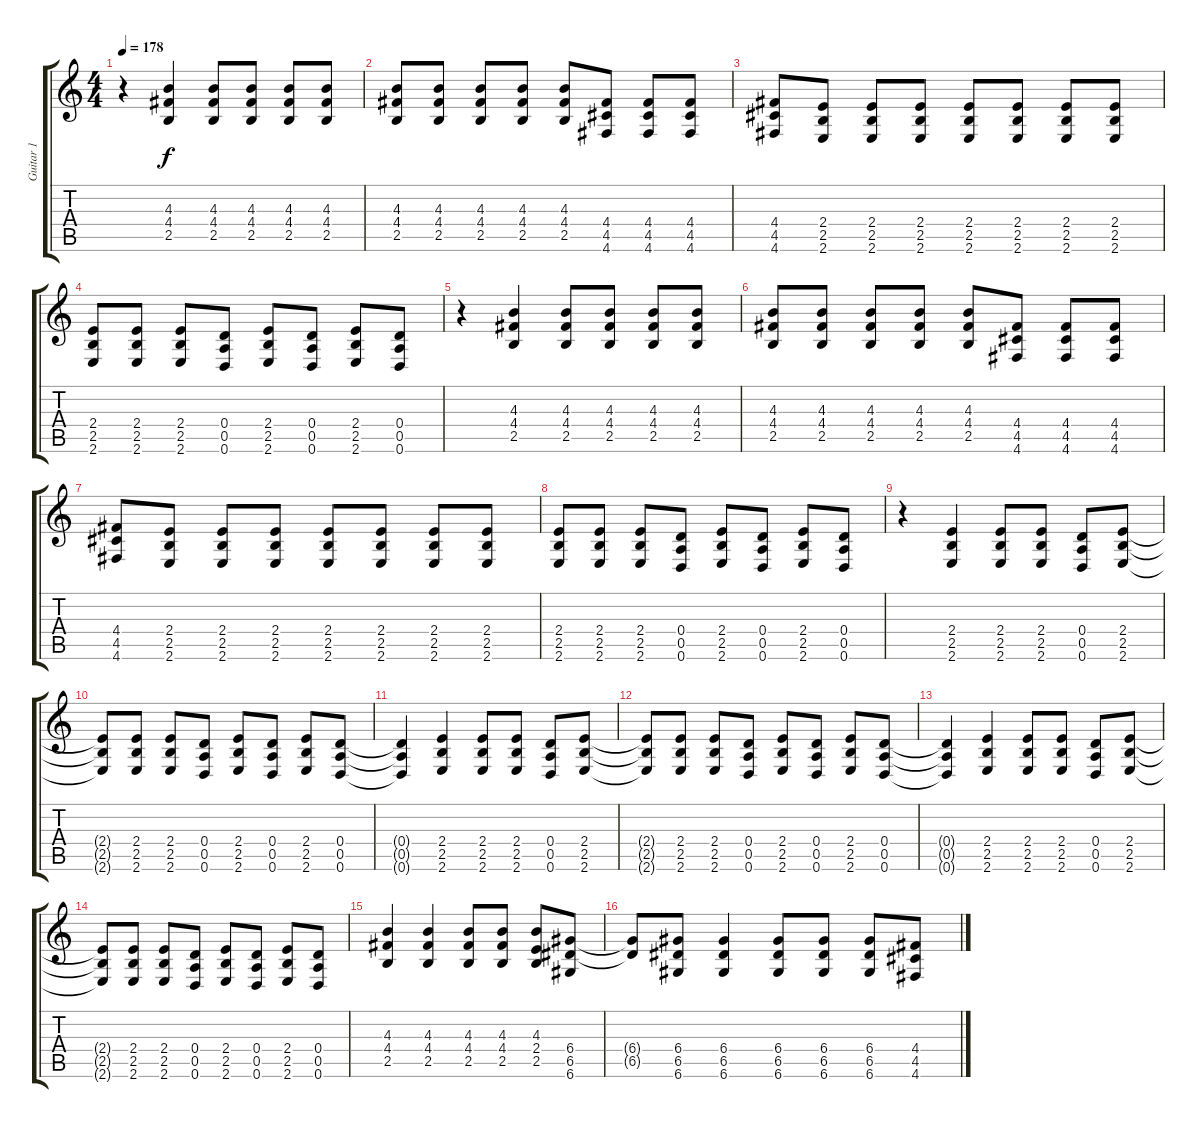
\track ("Guitar 1" "Guitar 1") {instrument distortionguitar}
\staff {score tabs}
\tuning (E4 B3 G3 D3 A2 D2) {hide}
\ts (4 4)
\tempo 178
\clef g2
\ks c
r.4{dy f} (4.3 4.4 2.5).4 (4.3 4.4 2.5).8 (4.3 4.4 2.5).8 (4.3 4.4 2.5).8 (4.3 4.4 2.5).8 |
(4.3 4.4 2.5).8 (4.3 4.4 2.5).8 (4.3 4.4 2.5).8 (4.3 4.4 2.5).8 (4.3 4.4 2.5).8 (4.4 4.5 4.6).8 (4.4 4.5 4.6).8 (4.4 4.5 4.6).8 |
(4.4 4.5 4.6).8 (2.4 2.5 2.6).8 (2.4 2.5 2.6).8 (2.4 2.5 2.6).8 (2.4 2.5 2.6).8 (2.4 2.5 2.6).8 (2.4 2.5 2.6).8 (2.4 2.5 2.6).8 |
(2.4 2.5 2.6).8 (2.4 2.5 2.6).8 (2.4 2.5 2.6).8 (0.4 0.5 0.6).8 (2.4 2.5 2.6).8 (0.4 0.5 0.6).8 (2.4 2.5 2.6).8 (0.4 0.5 0.6).8 |
r.4 (4.3 4.4 2.5).4 (4.3 4.4 2.5).8 (4.3 4.4 2.5).8 (4.3 4.4 2.5).8 (4.3 4.4 2.5).8 |
(4.3 4.4 2.5).8 (4.3 4.4 2.5).8 (4.3 4.4 2.5).8 (4.3 4.4 2.5).8 (4.3 4.4 2.5).8 (4.4 4.5 4.6).8 (4.4 4.5 4.6).8 (4.4 4.5 4.6).8 |
(4.4 4.5 4.6).8 (2.4 2.5 2.6).8 (2.4 2.5 2.6).8 (2.4 2.5 2.6).8 (2.4 2.5 2.6).8 (2.4 2.5 2.6).8 (2.4 2.5 2.6).8 (2.4 2.5 2.6).8 |
(2.4 2.5 2.6).8 (2.4 2.5 2.6).8 (2.4 2.5 2.6).8 (0.4 0.5 0.6).8 (2.4 2.5 2.6).8 (0.4 0.5 0.6).8 (2.4 2.5 2.6).8 (0.4 0.5 0.6).8 |
r.4 (2.4 2.5 2.6).4 (2.4 2.5 2.6).8 (2.4 2.5 2.6).8 (0.4 0.5 0.6).8 (2.4 2.5 2.6).8 |
(2.4{t} 2.5{t} 2.6{t}).8 (2.4 2.5 2.6).8 (2.4 2.5 2.6).8 (0.4 0.5 0.6).8 (2.4 2.5 2.6).8 (0.4 0.5 0.6).8 (2.4 2.5 2.6).8 (0.4 0.5 0.6).8 |
(0.4{t} 0.5{t} 0.6{t}).4 (2.4 2.5 2.6).4 (2.4 2.5 2.6).8 (2.4 2.5 2.6).8 (0.4 0.5 0.6).8 (2.4 2.5 2.6).8 |
(2.4{t} 2.5{t} 2.6{t}).8 (2.4 2.5 2.6).8 (2.4 2.5 2.6).8 (0.4 0.5 0.6).8 (2.4 2.5 2.6).8 (0.4 0.5 0.6).8 (2.4 2.5 2.6).8 (0.4 0.5 0.6).8 |
(0.4{t} 0.5{t} 0.6{t}).4 (2.4 2.5 2.6).4 (2.4 2.5 2.6).8 (2.4 2.5 2.6).8 (0.4 0.5 0.6).8 (2.4 2.5 2.6).8 |
(2.4{t} 2.5{t} 2.6{t}).8 (2.4 2.5 2.6).8 (2.4 2.5 2.6).8 (0.4 0.5 0.6).8 (2.4 2.5 2.6).8 (0.4 0.5 0.6).8 (2.4 2.5 2.6).8 (0.4 0.5 0.6).8 |
(4.3 4.4 2.5).4 (4.3 4.4 2.5).4 (4.3 4.4 2.5).8 (4.3 4.4 2.5).8 (4.3 2.4 2.5).8 (6.4 6.5 6.6).8 |
(6.4{t} 6.5{t}).8 (6.4 6.5 6.6).8 (6.4 6.5 6.6).4 (6.4 6.5 6.6).8 (6.4 6.5 6.6).8 (6.4 6.5 6.6).8 (4.4 4.5 4.6).8
